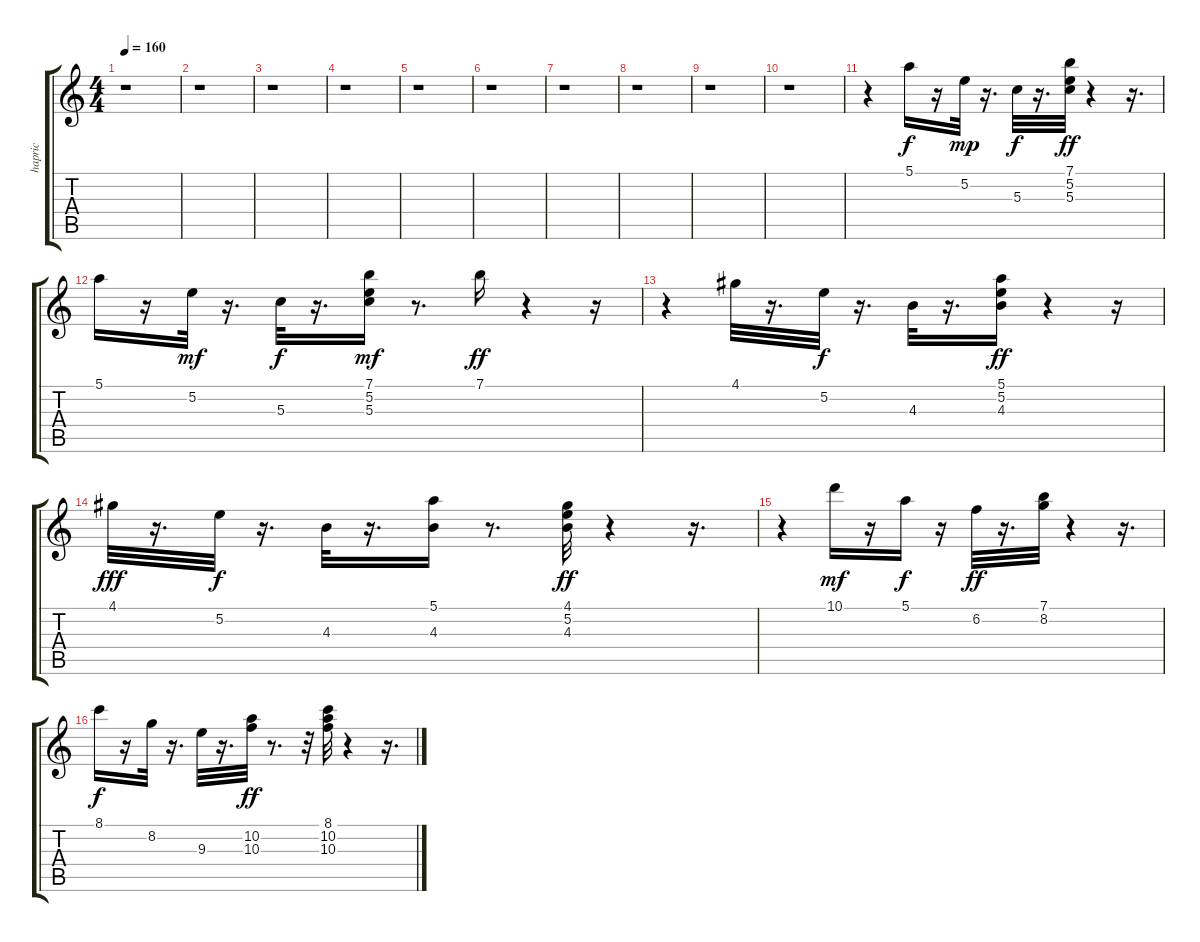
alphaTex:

\track ("hapric" "hapric") {instrument acousticguitarnylon}
\staff {score tabs}
\tuning (E4 B3 G3 D3 A2 E2) {hide}
\ts (4 4)
\tempo 160
\clef g2
\ks c
r.1{dy ff} |
r.1 |
r.1 |
r.1 |
r.1 |
r.1 |
r.1 |
r.1 |
r.1 |
r.1 |
r.4 5.1.16{dy f} r.16 5.2.32{dy mp} r.16{d} 5.3.32{dy f} r.16{d} (7.1 5.2 5.3).32{dy ff} r.4 r.16{d} |
5.1.16 r.16 5.2.32{dy mf} r.16{d} 5.3.32{dy f} r.16{d} (7.1 5.2 5.3).16{dy mf} r.8{d} 7.1.16{dy ff} r.4 r.16 |
r.4 4.1.32 r.16{d} 5.2.32{dy f} r.16{d} 4.3.32 r.16{d} (5.1 5.2 4.3).16{dy ff} r.4 r.16 |
4.1.32{dy fff} r.16{d} 5.2.32{dy f} r.16{d} 4.3.32 r.16{d} (5.1 4.3).16 r.8{d} (4.1 5.2 4.3).32{dy ff} r.4 r.16{d} |
r.4 10.1.16{dy mf} r.16 5.1.16{dy f} r.16 6.2.32{dy ff} r.16{d} (7.1 8.2).32 r.4 r.16{d} |
8.1.16{dy f} r.16 8.2.32 r.16{d} 9.3.32 r.16{d} (10.2 10.3).32{dy ff} r.8{d} r.32 (8.1 10.2 10.3).32 r.4 r.16{d}
